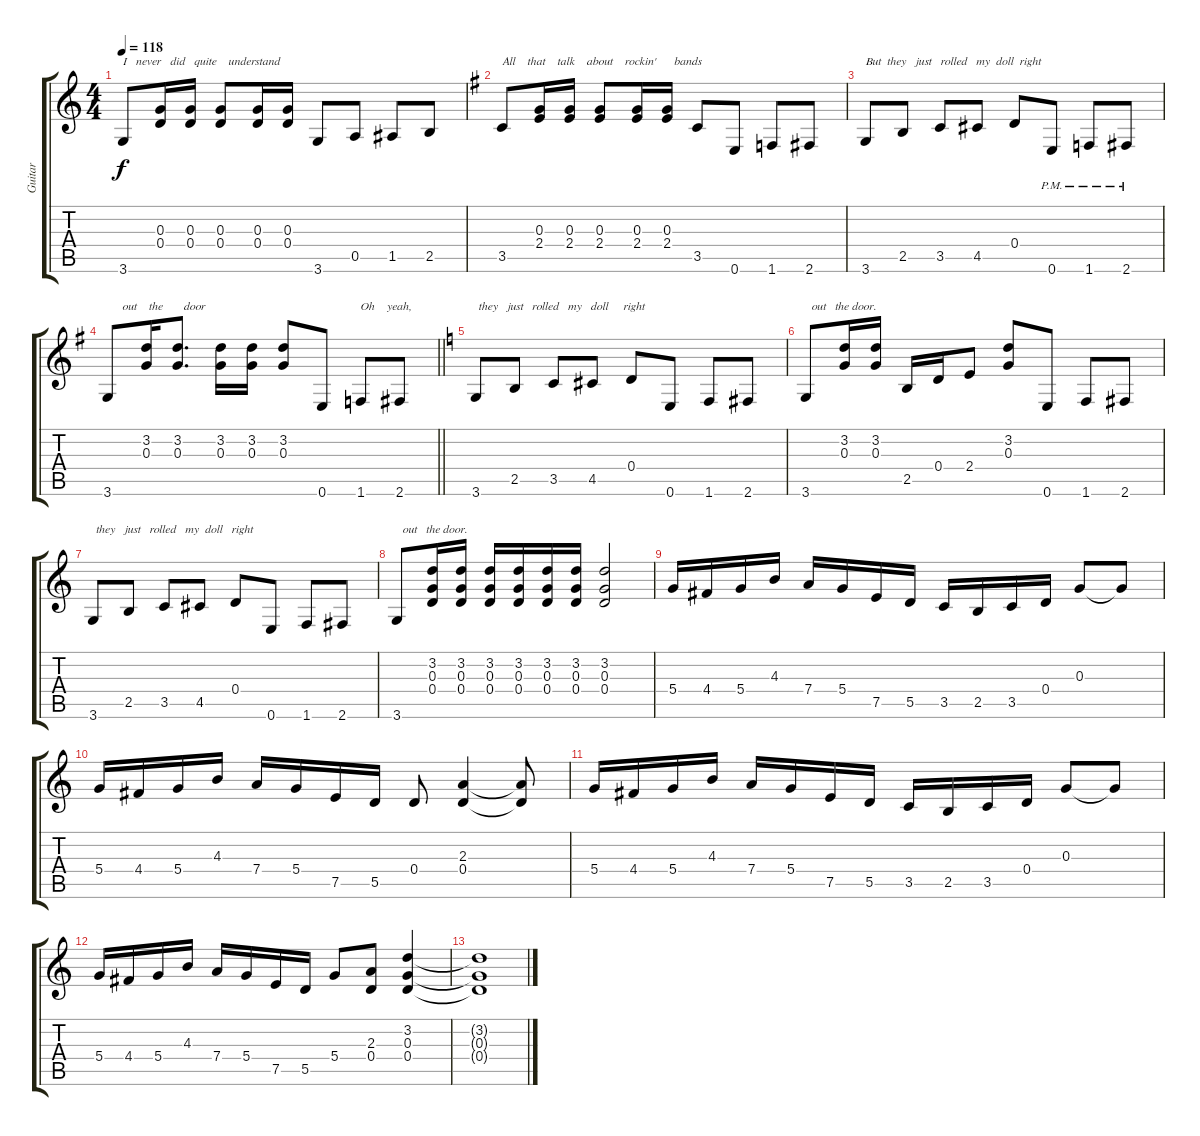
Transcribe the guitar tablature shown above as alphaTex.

\track ("Guitar" "Guitar") {instrument distortionguitar}
\staff {score tabs}
\tuning (E4 B3 G3 D3 A2 E2) {hide}
\ts (4 4)
\tempo 118
\clef g2
\ks c
3.6.8{txt "I   never   did   quite    understand" dy f} (0.3 0.4).16 (0.3 0.4).16 (0.3 0.4).8 (0.3 0.4).16 (0.3 0.4).16 3.6.8 0.5.8 1.5.8 2.5.8 |
\ks g
3.5.8{txt "All    that    talk    about    rockin'      bands"} (0.3 2.4).16 (0.3 2.4).16 (0.3 2.4).8 (0.3 2.4).16 (0.3 2.4).16 3.5.8 0.6.8 1.6.8 2.6.8 |
3.6.8{txt "But  they   just   rolled   my  doll  right "} 2.5.8 3.5.8 4.5.8 0.4.8 0.6{pm}.8 1.6{pm}.8 2.6{pm}.8 |
\barLineRight lightlight
3.6.8{txt "     out    the       door"} (3.2 0.3).16 (3.2 0.3).8{d} (3.2 0.3).16 (3.2 0.3).16 (3.2 0.3).8 0.6.8 1.6.8{txt "Oh    yeah,"} 2.6.8 |
\ks c
3.6.8{txt " they   just   rolled   my   doll     right "} 2.5.8 3.5.8 4.5.8 0.4.8 0.6.8 1.6.8 2.6.8 |
3.6.8{txt "  out   the door."} (3.2 0.3).16 (3.2 0.3).16 2.5.16 0.4.16 2.4.8 (3.2 0.3).8 0.6.8 1.6.8 2.6.8 |
3.6.8{txt " they   just   rolled   my  doll   right "} 2.5.8 3.5.8 4.5.8 0.4.8 0.6.8 1.6.8 2.6.8 |
3.6.8{txt "  out   the door."} (3.2 0.3 0.4).16 (3.2 0.3 0.4).16 (3.2 0.3 0.4).16 (3.2 0.3 0.4).16 (3.2 0.3 0.4).16 (3.2 0.3 0.4).16 (3.2 0.3 0.4).2 |
5.4.16{volume 3 instrument distortionguitar} 4.4.16 5.4.16 4.3.16 7.4.16 5.4.16 7.5.16 5.5.16 3.5.16 2.5.16 3.5.16 0.4.16 0.3.8 0.3{t}.8 |
5.4.16 4.4.16 5.4.16 4.3.16 7.4.16 5.4.16 7.5.16 5.5.16 0.4.8 (2.3 0.4).4 (2.3{t} 0.4{t}).8 |
5.4.16 4.4.16 5.4.16 4.3.16 7.4.16 5.4.16 7.5.16 5.5.16 3.5.16 2.5.16 3.5.16 0.4.16 0.3.8 0.3{t}.8 |
5.4.16 4.4.16 5.4.16 4.3.16 7.4.16 5.4.16 7.5.16 5.5.16 5.4.8 (2.3 0.4).8 (3.2 0.3 0.4).4 |
(3.2{t} 0.3{t} 0.4{t}).1
